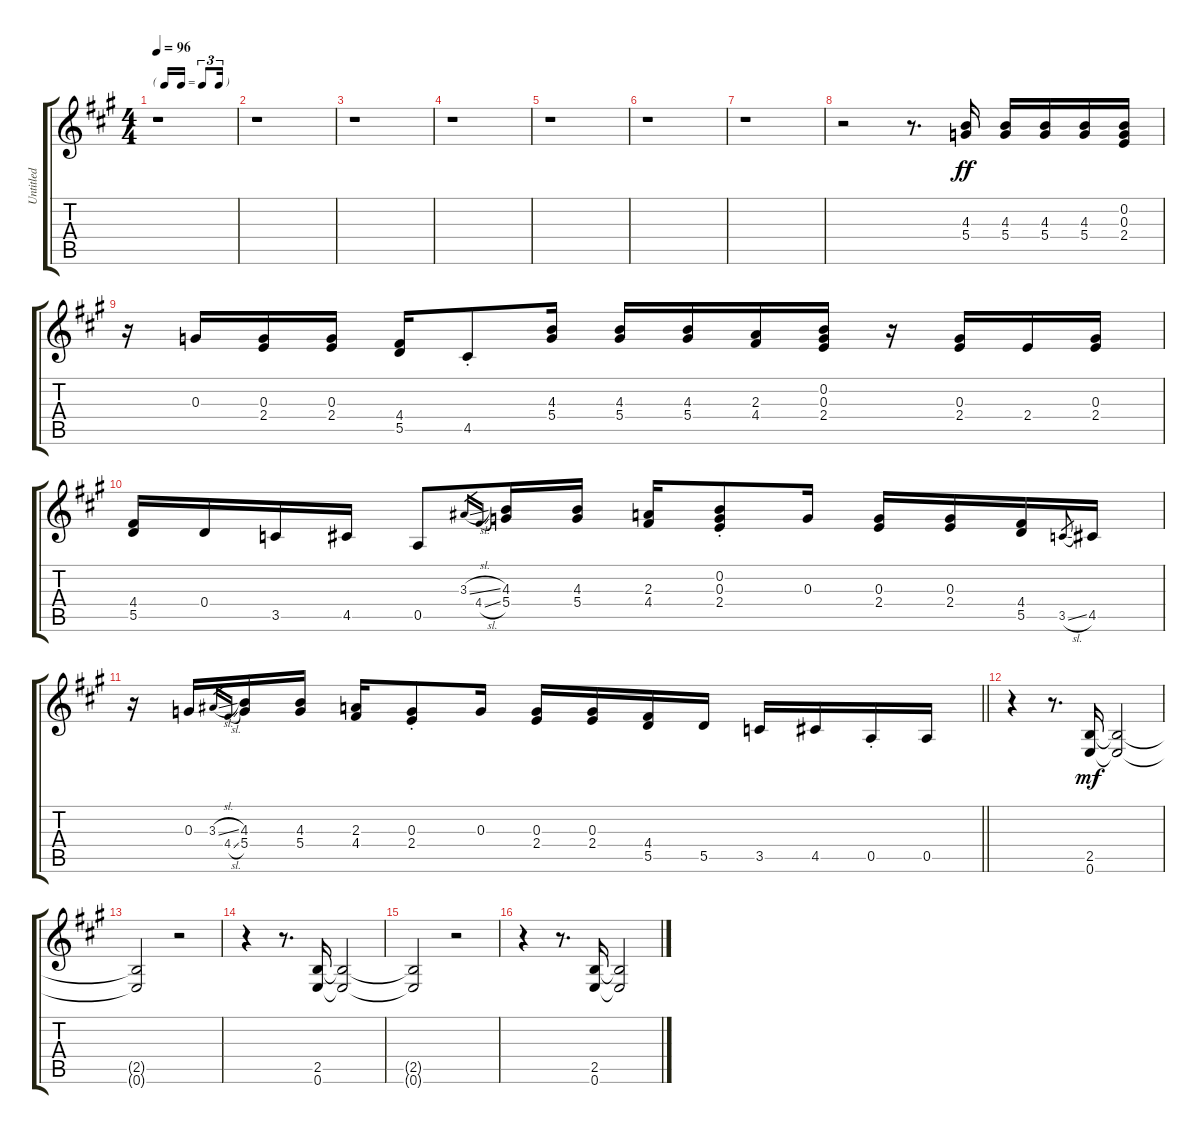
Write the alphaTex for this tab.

\track ("Untitled" "Untitled") {instrument overdrivenguitar}
\staff {score tabs}
\tuning (E4 B3 G3 D3 A2 E2) {hide}
\ts (4 4)
\tf triplet16th
\tempo 96
\clef g2
\ks a
r.1{dy f} |
r.1 |
r.1 |
r.1 |
r.1 |
r.1 |
r.1 |
r.2 r.8{d} (4.3 5.4).16{dy ff} (4.3 5.4).16 (4.3 5.4).16 (4.3 5.4).16 (0.2 0.3 2.4).16 |
r.16 0.3.16 (0.3 2.4).16 (0.3 2.4).16 (4.4 5.5).16 4.5{st}.8 (4.3 5.4).16 (4.3 5.4).16 (4.3 5.4).16 (2.3 4.4).16 (0.2 0.3 2.4).16 r.16 (0.3 2.4).16 2.4.16 (0.3 2.4).16 |
(4.4 5.5).16 0.4.16 3.5.16 4.5.16 0.5.8 3.3{sl}.16{gr} 4.4{sl}.16{gr} (4.3 5.4).16 (4.3 5.4).16 (2.3 4.4).16 (0.2{st} 0.3{st} 2.4{st}).8 0.3.16 (0.3 2.4).16 (0.3 2.4).16 (4.4 5.5).16 3.5{sl}.8{gr} 4.5.16 |
\barLineRight lightlight
r.16 0.3.16 3.3{sl}.16{gr} 4.4{sl}.16{gr} (4.3 5.4).16 (4.3 5.4).16 (2.3 4.4).16 (0.3{st} 2.4{st}).8 0.3.16 (0.3 2.4).16 (0.3 2.4).16 (4.4 5.5).16 5.5.16 3.5.16 4.5.16 0.5{st}.16 0.5.16 |
r.4 r.8{d} (2.5 0.6).16{dy mf} (2.5{t} 0.6{t}).2 |
(2.5{t} 0.6{t}).2 r.2 |
r.4 r.8{d} (2.5 0.6).16 (2.5{t} 0.6{t}).2 |
(2.5{t} 0.6{t}).2 r.2 |
r.4 r.8{d} (2.5 0.6).16 (2.5{t} 0.6{t}).2
